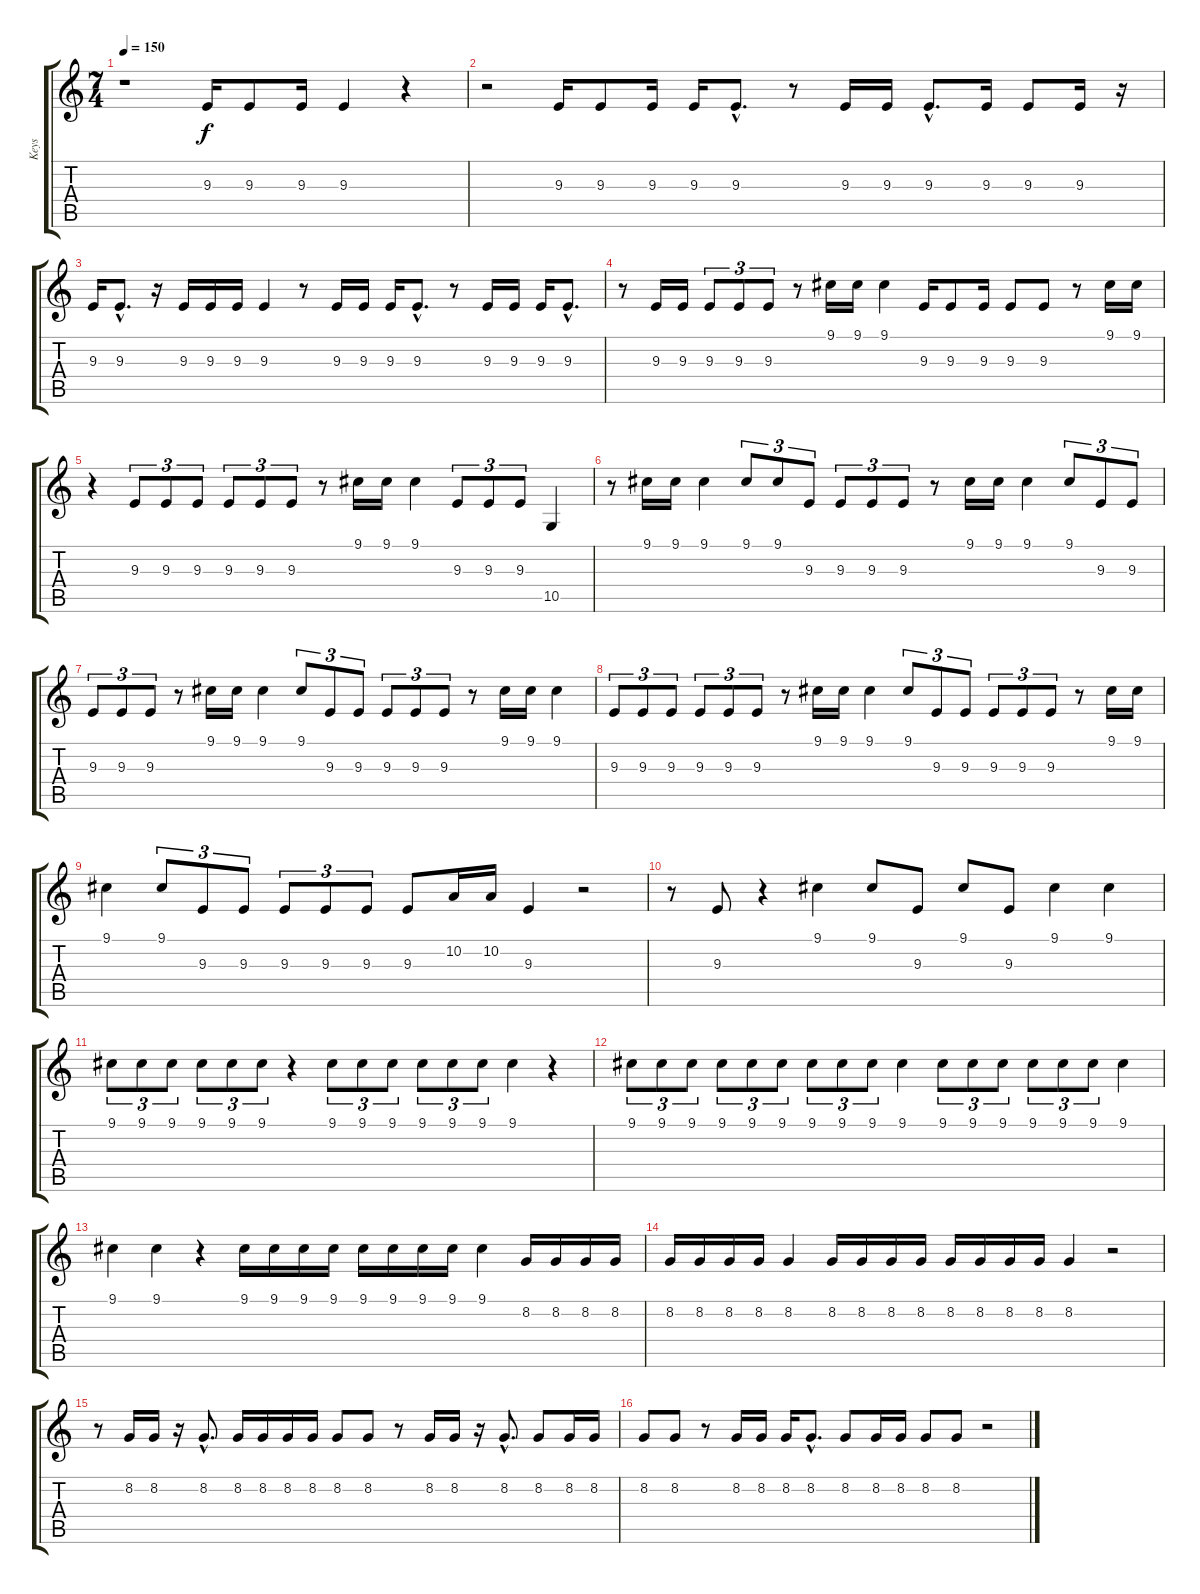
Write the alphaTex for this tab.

\track ("Keys" "Keys") {instrument electricpiano1}
\staff {score tabs}
\tuning (E4 B3 G3 D3 A2 E2) {hide}
\ts (7 4)
\tempo 150
\clef g2
\ks c
r.1{dy f} 9.3.16 9.3.8 9.3.16 9.3.4 r.4 |
r.2 9.3.16 9.3.8 9.3.16 9.3.16 9.3{hac}.8{d} r.8 9.3.16 9.3.16 9.3{hac}.8{d} 9.3.16 9.3.8 9.3.16 r.16 |
9.3.16 9.3{hac}.8{d} r.16 9.3.16 9.3.16 9.3.16 9.3.4 r.8 9.3.16 9.3.16 9.3.16 9.3{hac}.8{d} r.8 9.3.16 9.3.16 9.3.16 9.3{hac}.8{d} |
r.8 9.3.16 9.3.16 9.3.8{tu (3 2)} 9.3.8{tu (3 2)} 9.3.8{tu (3 2)} r.8 9.1.16 9.1.16 9.1.4 9.3.16 9.3.8 9.3.16 9.3.8 9.3.8 r.8 9.1.16 9.1.16 |
r.4 9.3.8{tu (3 2)} 9.3.8{tu (3 2)} 9.3.8{tu (3 2)} 9.3.8{tu (3 2)} 9.3.8{tu (3 2)} 9.3.8{tu (3 2)} r.8 9.1.16 9.1.16 9.1.4 9.3.8{tu (3 2)} 9.3.8{tu (3 2)} 9.3.8{tu (3 2)} 10.5.4 |
r.8 9.1.16 9.1.16 9.1.4 9.1.8{tu (3 2)} 9.1.8{tu (3 2)} 9.3.8{tu (3 2)} 9.3.8{tu (3 2)} 9.3.8{tu (3 2)} 9.3.8{tu (3 2)} r.8 9.1.16 9.1.16 9.1.4 9.1.8{tu (3 2)} 9.3.8{tu (3 2)} 9.3.8{tu (3 2)} |
9.3.8{tu (3 2)} 9.3.8{tu (3 2)} 9.3.8{tu (3 2)} r.8 9.1.16 9.1.16 9.1.4 9.1.8{tu (3 2)} 9.3.8{tu (3 2)} 9.3.8{tu (3 2)} 9.3.8{tu (3 2)} 9.3.8{tu (3 2)} 9.3.8{tu (3 2)} r.8 9.1.16 9.1.16 9.1.4 |
9.3.8{tu (3 2)} 9.3.8{tu (3 2)} 9.3.8{tu (3 2)} 9.3.8{tu (3 2)} 9.3.8{tu (3 2)} 9.3.8{tu (3 2)} r.8 9.1.16 9.1.16 9.1.4 9.1.8{tu (3 2)} 9.3.8{tu (3 2)} 9.3.8{tu (3 2)} 9.3.8{tu (3 2)} 9.3.8{tu (3 2)} 9.3.8{tu (3 2)} r.8 9.1.16 9.1.16 |
9.1.4 9.1.8{tu (3 2)} 9.3.8{tu (3 2)} 9.3.8{tu (3 2)} 9.3.8{tu (3 2)} 9.3.8{tu (3 2)} 9.3.8{tu (3 2)} 9.3.8 10.2.16 10.2.16 9.3.4 r.2 |
r.8 9.3.8 r.4 9.1.4 9.1.8 9.3.8 9.1.8 9.3.8 9.1.4 9.1.4 |
9.1.8{tu (3 2)} 9.1.8{tu (3 2)} 9.1.8{tu (3 2)} 9.1.8{tu (3 2)} 9.1.8{tu (3 2)} 9.1.8{tu (3 2)} r.4 9.1.8{tu (3 2)} 9.1.8{tu (3 2)} 9.1.8{tu (3 2)} 9.1.8{tu (3 2)} 9.1.8{tu (3 2)} 9.1.8{tu (3 2)} 9.1.4 r.4 |
9.1.8{tu (3 2)} 9.1.8{tu (3 2)} 9.1.8{tu (3 2)} 9.1.8{tu (3 2)} 9.1.8{tu (3 2)} 9.1.8{tu (3 2)} 9.1.8{tu (3 2)} 9.1.8{tu (3 2)} 9.1.8{tu (3 2)} 9.1.4 9.1.8{tu (3 2)} 9.1.8{tu (3 2)} 9.1.8{tu (3 2)} 9.1.8{tu (3 2)} 9.1.8{tu (3 2)} 9.1.8{tu (3 2)} 9.1.4 |
9.1.4 9.1.4 r.4 9.1.16 9.1.16 9.1.16 9.1.16 9.1.16 9.1.16 9.1.16 9.1.16 9.1.4 8.2.16 8.2.16 8.2.16 8.2.16 |
8.2.16 8.2.16 8.2.16 8.2.16 8.2.4 8.2.16 8.2.16 8.2.16 8.2.16 8.2.16 8.2.16 8.2.16 8.2.16 8.2.4 r.2 |
r.8 8.2.16 8.2.16 r.16 8.2{hac}.8{d} 8.2.16 8.2.16 8.2.16 8.2.16 8.2.8 8.2.8 r.8 8.2.16 8.2.16 r.16 8.2{hac}.8{d} 8.2.8 8.2.16 8.2.16 |
8.2.8 8.2.8 r.8 8.2.16 8.2.16 8.2.16 8.2{hac}.8{d} 8.2.8 8.2.16 8.2.16 8.2.8 8.2.8 r.2
